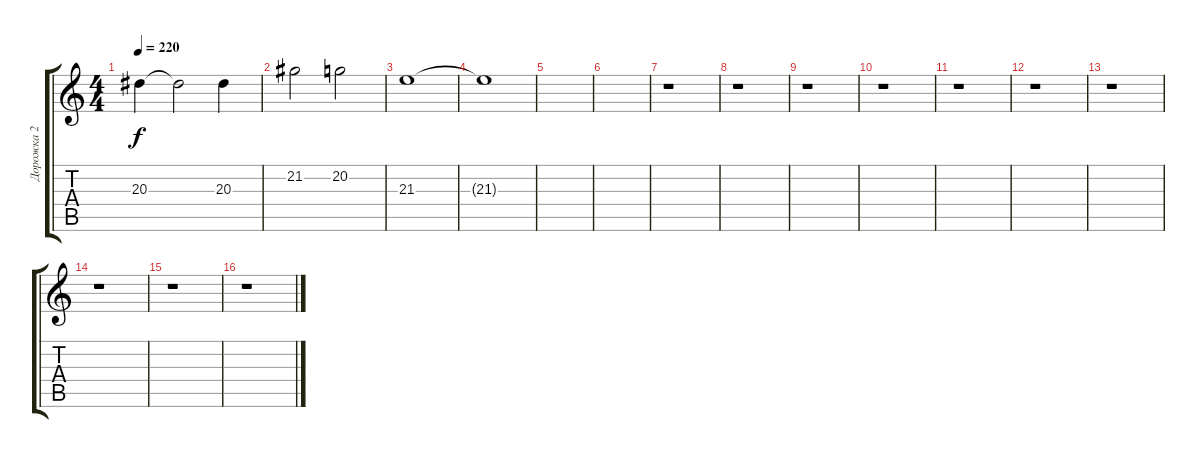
\track ("Дорожка 2" "Дорожка 2") {instrument tremolostrings}
\staff {score tabs}
\tuning (E4 B3 G3 D3 A2 E2) {hide}
\ts (4 4)
\tempo 220
\clef g2
\ks c
20.3.4{dy f} 20.3{t}.2 20.3.4 |
21.2.2 20.2.2 |
21.3.1 |
21.3{t}.1 |
|
|
r.1 |
r.1 |
r.1 |
r.1 |
r.1 |
r.1 |
r.1 |
r.1 |
r.1 |
r.1
